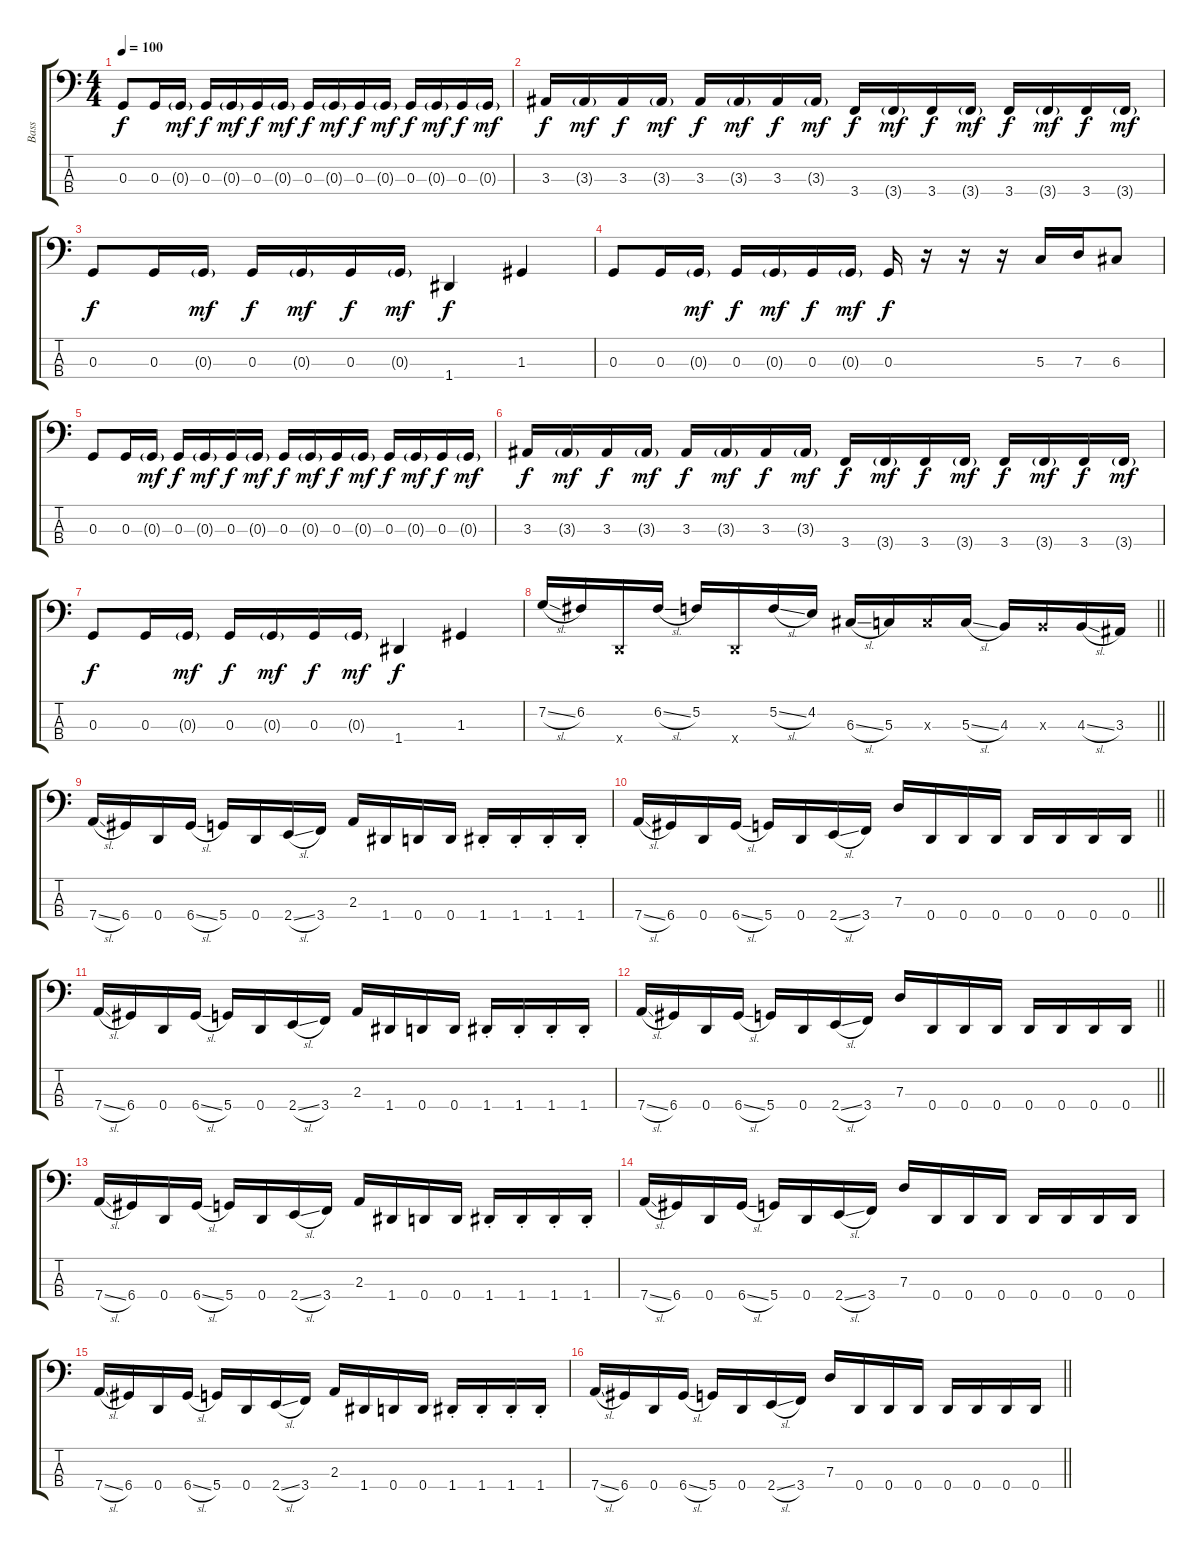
\track ("Bass" "Bass") {instrument slapbass1}
\staff {score tabs}
\tuning (F2 C2 G1 D1) {hide}
\ts (4 4)
\tempo 100
\clef f4
\ks c
0.3.8{dy f} 0.3.16 0.3{g}.16{dy mf} 0.3.16{dy f} 0.3{g}.16{dy mf} 0.3.16{dy f} 0.3{g}.16{dy mf} 0.3.16{dy f} 0.3{g}.16{dy mf} 0.3.16{dy f} 0.3{g}.16{dy mf} 0.3.16{dy f} 0.3{g}.16{dy mf} 0.3.16{dy f} 0.3{g}.16{dy mf} |
3.3.16{dy f} 3.3{g}.16{dy mf} 3.3.16{dy f} 3.3{g}.16{dy mf} 3.3.16{dy f} 3.3{g}.16{dy mf} 3.3.16{dy f} 3.3{g}.16{dy mf} 3.4.16{dy f} 3.4{g}.16{dy mf} 3.4.16{dy f} 3.4{g}.16{dy mf} 3.4.16{dy f} 3.4{g}.16{dy mf} 3.4.16{dy f} 3.4{g}.16{dy mf} |
0.3.8{dy f} 0.3.16 0.3{g}.16{dy mf} 0.3.16{dy f} 0.3{g}.16{dy mf} 0.3.16{dy f} 0.3{g}.16{dy mf} 1.4.4{dy f} 1.3.4 |
0.3.8 0.3.16 0.3{g}.16{dy mf} 0.3.16{dy f} 0.3{g}.16{dy mf} 0.3.16{dy f} 0.3{g}.16{dy mf} 0.3.16{dy f} r.16 r.16 r.16 5.3.16 7.3.16 6.3.8 |
0.3.8 0.3.16 0.3{g}.16{dy mf} 0.3.16{dy f} 0.3{g}.16{dy mf} 0.3.16{dy f} 0.3{g}.16{dy mf} 0.3.16{dy f} 0.3{g}.16{dy mf} 0.3.16{dy f} 0.3{g}.16{dy mf} 0.3.16{dy f} 0.3{g}.16{dy mf} 0.3.16{dy f} 0.3{g}.16{dy mf} |
3.3.16{dy f} 3.3{g}.16{dy mf} 3.3.16{dy f} 3.3{g}.16{dy mf} 3.3.16{dy f} 3.3{g}.16{dy mf} 3.3.16{dy f} 3.3{g}.16{dy mf} 3.4.16{dy f} 3.4{g}.16{dy mf} 3.4.16{dy f} 3.4{g}.16{dy mf} 3.4.16{dy f} 3.4{g}.16{dy mf} 3.4.16{dy f} 3.4{g}.16{dy mf} |
0.3.8{dy f} 0.3.16 0.3{g}.16{dy mf} 0.3.16{dy f} 0.3{g}.16{dy mf} 0.3.16{dy f} 0.3{g}.16{dy mf} 1.4.4{dy f} 1.3.4 |
\barLineRight lightlight
7.2{sl}.16 6.2.16 0.4{x}.16 6.2{sl}.16 5.2.16 0.4{x}.16 5.2{sl}.16 4.2.16 6.3{sl}.16 5.3.16 5.3{x}.16 5.3{sl}.16 4.3.16 4.3{x}.16 4.3{sl}.16 3.3.16 |
7.4{sl}.16 6.4.16 0.4.16 6.4{sl}.16 5.4.16 0.4.16 2.4{sl}.16 3.4.16 2.3.16 1.4.16 0.4.16 0.4.16 1.4{st}.16 1.4{st}.16 1.4{st}.16 1.4{st}.16 |
\barLineRight lightlight
7.4{sl}.16 6.4.16 0.4.16 6.4{sl}.16 5.4.16 0.4.16 2.4{sl}.16 3.4.16 7.3.16 0.4.16 0.4.16 0.4.16 0.4.16 0.4.16 0.4.16 0.4.16 |
7.4{sl}.16 6.4.16 0.4.16 6.4{sl}.16 5.4.16 0.4.16 2.4{sl}.16 3.4.16 2.3.16 1.4.16 0.4.16 0.4.16 1.4{st}.16 1.4{st}.16 1.4{st}.16 1.4{st}.16 |
\barLineRight lightlight
7.4{sl}.16 6.4.16 0.4.16 6.4{sl}.16 5.4.16 0.4.16 2.4{sl}.16 3.4.16 7.3.16 0.4.16 0.4.16 0.4.16 0.4.16 0.4.16 0.4.16 0.4.16 |
7.4{sl}.16 6.4.16 0.4.16 6.4{sl}.16 5.4.16 0.4.16 2.4{sl}.16 3.4.16 2.3.16 1.4.16 0.4.16 0.4.16 1.4{st}.16 1.4{st}.16 1.4{st}.16 1.4{st}.16 |
7.4{sl}.16 6.4.16 0.4.16 6.4{sl}.16 5.4.16 0.4.16 2.4{sl}.16 3.4.16 7.3.16 0.4.16 0.4.16 0.4.16 0.4.16 0.4.16 0.4.16 0.4.16 |
7.4{sl}.16 6.4.16 0.4.16 6.4{sl}.16 5.4.16 0.4.16 2.4{sl}.16 3.4.16 2.3.16 1.4.16 0.4.16 0.4.16 1.4{st}.16 1.4{st}.16 1.4{st}.16 1.4{st}.16 |
\barLineRight lightlight
7.4{sl}.16 6.4.16 0.4.16 6.4{sl}.16 5.4.16 0.4.16 2.4{sl}.16 3.4.16 7.3.16 0.4.16 0.4.16 0.4.16 0.4.16 0.4.16 0.4.16 0.4.16
